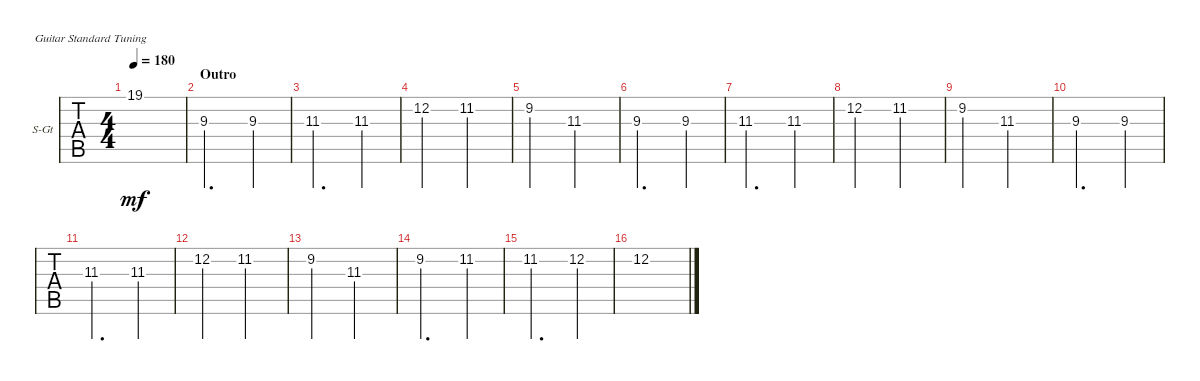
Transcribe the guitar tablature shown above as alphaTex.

\defaultSystemsLayout 4
\bracketExtendMode groupsimilarinstruments
\firstSystemTrackNameOrientation horizontal
\otherSystemsTrackNameOrientation horizontal
\track ("Vocals" "S-Gt") {solo instrument acousticguitarsteel}
\staff {tabs}
\tuning (E4 B3 G3 D3 A2 E2)
\ts (4 4)
\tempo 180
\clef g2
\ks c
19.1{t}.1{dy mf} |
\section ("" "Outro")
9.3.2{d} 9.3.4 |
11.3.2{d} 11.3.4 |
12.2.2 11.2.2 |
9.2.2 11.3.2 |
9.3.2{d} 9.3.4 |
11.3.2{d} 11.3.4 |
12.2.2 11.2.2 |
9.2.2 11.3.2 |
9.3.2{d} 9.3.4 |
11.3.2{d} 11.3.4 |
12.2.2 11.2.2 |
9.2.2 11.3.2 |
9.2.2{d} 11.2.4 |
11.2.2{d} 12.2.4 |
12.2.1
